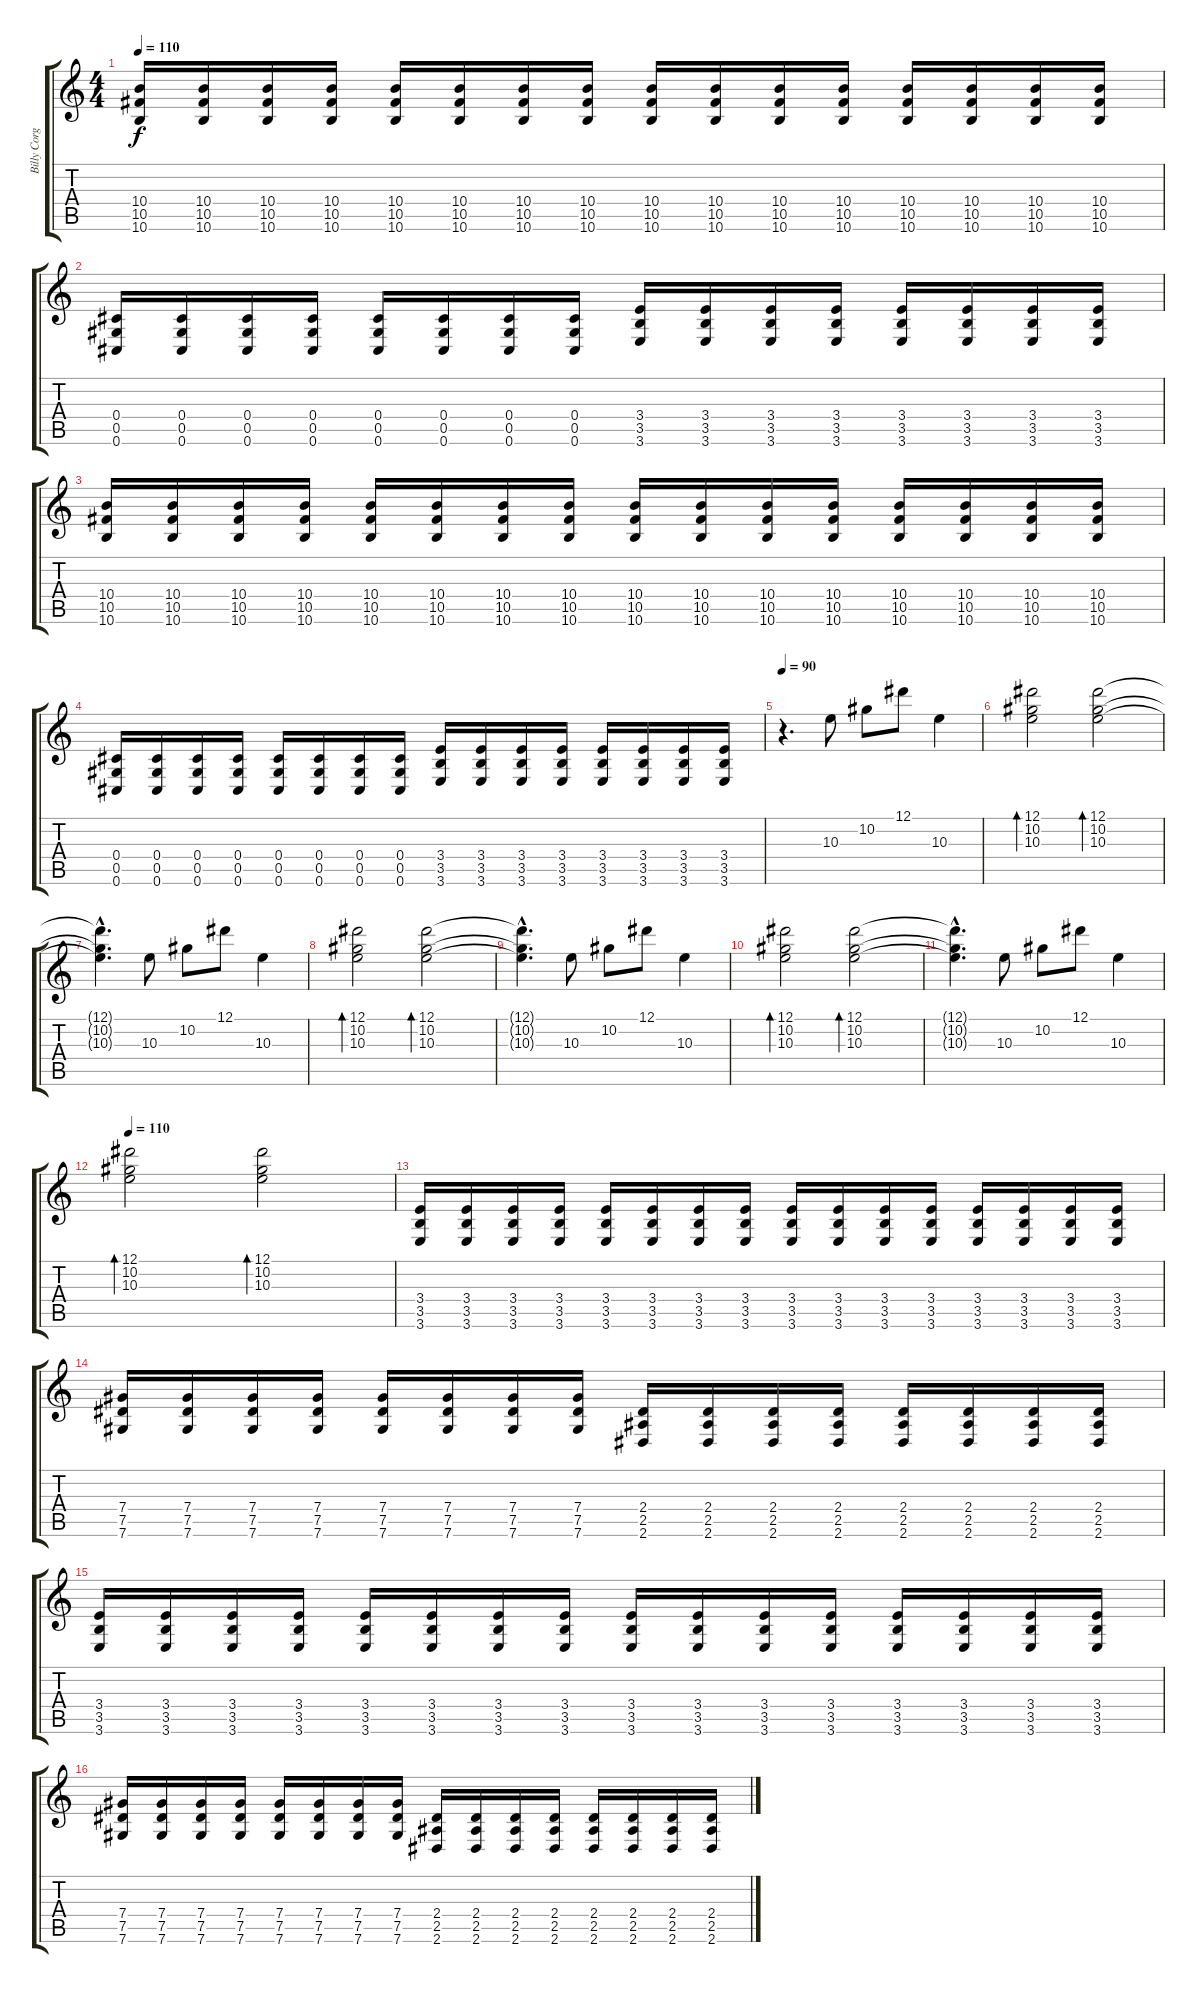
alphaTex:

\track ("Billy Corgan" "Billy Corg") {instrument distortionguitar}
\staff {score tabs}
\tuning (Eb4 Bb3 Gb3 Db3 Ab2 Db2) {hide}
\ts (4 4)
\tempo 110
\clef g2
\ks c
(10.4 10.5 10.6).16{dy f} (10.4 10.5 10.6).16 (10.4 10.5 10.6).16 (10.4 10.5 10.6).16 (10.4 10.5 10.6).16 (10.4 10.5 10.6).16 (10.4 10.5 10.6).16 (10.4 10.5 10.6).16 (10.4 10.5 10.6).16 (10.4 10.5 10.6).16 (10.4 10.5 10.6).16 (10.4 10.5 10.6).16 (10.4 10.5 10.6).16 (10.4 10.5 10.6).16 (10.4 10.5 10.6).16 (10.4 10.5 10.6).16 |
(0.4 0.5 0.6).16 (0.4 0.5 0.6).16 (0.4 0.5 0.6).16 (0.4 0.5 0.6).16 (0.4 0.5 0.6).16 (0.4 0.5 0.6).16 (0.4 0.5 0.6).16 (0.4 0.5 0.6).16 (3.4 3.5 3.6).16 (3.4 3.5 3.6).16 (3.4 3.5 3.6).16 (3.4 3.5 3.6).16 (3.4 3.5 3.6).16 (3.4 3.5 3.6).16 (3.4 3.5 3.6).16 (3.4 3.5 3.6).16 |
(10.4 10.5 10.6).16 (10.4 10.5 10.6).16 (10.4 10.5 10.6).16 (10.4 10.5 10.6).16 (10.4 10.5 10.6).16 (10.4 10.5 10.6).16 (10.4 10.5 10.6).16 (10.4 10.5 10.6).16 (10.4 10.5 10.6).16 (10.4 10.5 10.6).16 (10.4 10.5 10.6).16 (10.4 10.5 10.6).16 (10.4 10.5 10.6).16 (10.4 10.5 10.6).16 (10.4 10.5 10.6).16 (10.4 10.5 10.6).16 |
(0.4 0.5 0.6).16 (0.4 0.5 0.6).16 (0.4 0.5 0.6).16 (0.4 0.5 0.6).16 (0.4 0.5 0.6).16 (0.4 0.5 0.6).16 (0.4 0.5 0.6).16 (0.4 0.5 0.6).16 (3.4 3.5 3.6).16 (3.4 3.5 3.6).16 (3.4 3.5 3.6).16 (3.4 3.5 3.6).16 (3.4 3.5 3.6).16 (3.4 3.5 3.6).16 (3.4 3.5 3.6).16 (3.4 3.5 3.6).16 |
\tempo 90
r.4{d} 10.3.8 10.2.8 12.1.8 10.3.4 |
(12.1 10.2 10.3).2{bd 480} (12.1 10.2 10.3).2{bd 480} |
(12.1{hac t} 10.2{hac t} 10.3{hac t}).4{d} 10.3.8 10.2.8 12.1.8 10.3.4 |
(12.1 10.2 10.3).2{bd 480} (12.1 10.2 10.3).2{bd 480} |
(12.1{hac t} 10.2{hac t} 10.3{hac t}).4{d} 10.3.8 10.2.8 12.1.8 10.3.4 |
(12.1 10.2 10.3).2{bd 480} (12.1 10.2 10.3).2{bd 480} |
(12.1{hac t} 10.2{hac t} 10.3{hac t}).4{d} 10.3.8 10.2.8 12.1.8 10.3.4 |
\tempo 110
(12.1 10.2 10.3).2{bd 480} (12.1 10.2 10.3).2{bd 480} |
(3.4 3.5 3.6).16 (3.4 3.5 3.6).16 (3.4 3.5 3.6).16 (3.4 3.5 3.6).16 (3.4 3.5 3.6).16 (3.4 3.5 3.6).16 (3.4 3.5 3.6).16 (3.4 3.5 3.6).16 (3.4 3.5 3.6).16 (3.4 3.5 3.6).16 (3.4 3.5 3.6).16 (3.4 3.5 3.6).16 (3.4 3.5 3.6).16 (3.4 3.5 3.6).16 (3.4 3.5 3.6).16 (3.4 3.5 3.6).16 |
(7.4 7.5 7.6).16 (7.4 7.5 7.6).16 (7.4 7.5 7.6).16 (7.4 7.5 7.6).16 (7.4 7.5 7.6).16 (7.4 7.5 7.6).16 (7.4 7.5 7.6).16 (7.4 7.5 7.6).16 (2.4 2.5 2.6).16 (2.4 2.5 2.6).16 (2.4 2.5 2.6).16 (2.4 2.5 2.6).16 (2.4 2.5 2.6).16 (2.4 2.5 2.6).16 (2.4 2.5 2.6).16 (2.4 2.5 2.6).16 |
(3.4 3.5 3.6).16 (3.4 3.5 3.6).16 (3.4 3.5 3.6).16 (3.4 3.5 3.6).16 (3.4 3.5 3.6).16 (3.4 3.5 3.6).16 (3.4 3.5 3.6).16 (3.4 3.5 3.6).16 (3.4 3.5 3.6).16 (3.4 3.5 3.6).16 (3.4 3.5 3.6).16 (3.4 3.5 3.6).16 (3.4 3.5 3.6).16 (3.4 3.5 3.6).16 (3.4 3.5 3.6).16 (3.4 3.5 3.6).16 |
(7.4 7.5 7.6).16 (7.4 7.5 7.6).16 (7.4 7.5 7.6).16 (7.4 7.5 7.6).16 (7.4 7.5 7.6).16 (7.4 7.5 7.6).16 (7.4 7.5 7.6).16 (7.4 7.5 7.6).16 (2.4 2.5 2.6).16 (2.4 2.5 2.6).16 (2.4 2.5 2.6).16 (2.4 2.5 2.6).16 (2.4 2.5 2.6).16 (2.4 2.5 2.6).16 (2.4 2.5 2.6).16 (2.4 2.5 2.6).16
